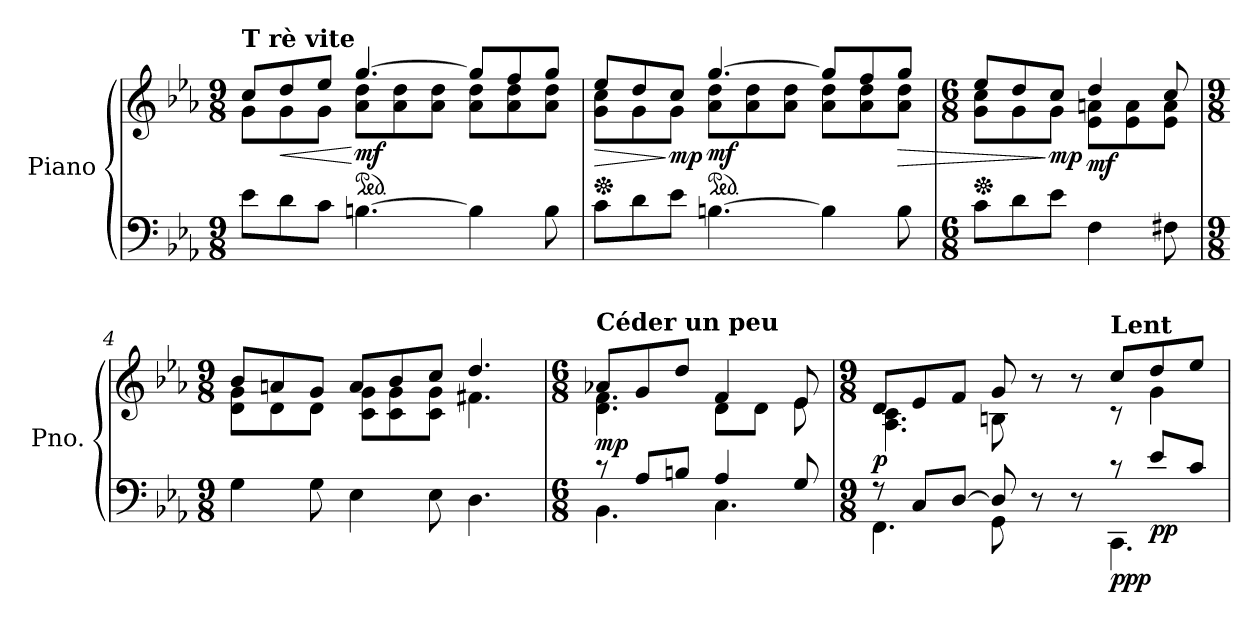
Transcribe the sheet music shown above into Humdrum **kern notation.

**kern	**kern	**dynam
*part1	*part1	*part1
*staff2	*staff1	*staff1/2
*I"Piano	*	*
*I'Pno.	*	*
*clefF4	*clefG2	*
*k[b-e-a-]	*k[b-e-a-]	*
*M9/8	*M9/8	*
=1	=1	=1
*	*^	*
!	!LO:TX:a:B:t=T rè vite	!	!
!	!	!	!LO:DY:b=2
!	!	!	!LO:DY:n=1:b
8e-\L	8cc/L	8g\L	p mf
!	!	!	!LO:HP:b
8d\	8dd/	8g\	<
8c\J	8ee-/J	8g\J	.
*	*ped	*	*
*	*MM138	*	*
!	!	!	!LO:DY:n=2:b
[4.Bn\	[4.gg/	8a-\ 8dd\L	[ mf
.	.	8a-\ 8dd\	.
.	.	8a-\ 8dd\J	.
4B\]	8gg/L]	8a-\ 8dd\L	.
.	8ff/	8a-\ 8dd\	.
8B\	8gg/J	8a-\ 8dd\J	.
=2	=2	=2	=2
*	*Xped	*	*
!	!	!	!LO:HP:b
8c\L	8ee-/L	8g\ 8cc\L	>
8d\	8dd/	8g\	.
!	!	!	!LO:DY:n=1:b
8e-\J	8cc/J	8g\J	] mp
*	*ped	*	*
!	!	!	!LO:DY:n=2:b
[4.Bn\	[4.gg/	8a-\ 8dd\L	mf
.	.	8a-\ 8dd\	.
.	.	8a-\ 8dd\J	.
4B\]	8gg/L]	8a-\ 8dd\L	.
.	8ff/	8a-\ 8dd\	.
!	!	!	!LO:HP:b
8B\	8gg/J	8a-\ 8dd\J	>
=3	=3	=3	=3
*M6/8	*M6/8	*	*
*	*Xped	*	*
8c\L	8ee-/L	8g\ 8cc\L	.
8d\	8dd/	8g\	.
!	!	!	!LO:DY:n=1:b
8e-\J	8cc/J	8g\J	] mp
!	!	!	!LO:DY:n=2:b
4F\	4dd/	8e-\ 8an\L	mf
.	.	8e-\ 8a\	.
8F#X\	8cc/	8e-\ 8a\J	.
!!LO:LB:g=z	!!
=4	=4	=4	=4
*M9/8	*M9/8	*	*
*	*MM130	*	*
4G\	8b-/L	8d\ 8g\L	.
.	8an/	8d\	.
8G\	8g/J	8d\J	.
*	*MM120	*	*
4E-\	8a/L	8c\ 8g\L	.
.	8b-/	8c\ 8g\	.
8E-\	8cc/J	8c\ 8g\J	.
4.D\	4.dd/	4.f#X\	.
=5	=5	=5	=5
*M6/8	*M6/8	*	*
*^	*	*	*
!	!	!LO:TX:a:B:t=Céder un peu	!	!
!	!	!	!	!LO:DY:b
8r	4.BB-\	8a-X/L	4.d\ 4.f\	mp
8A-/L	.	8g/	.	.
8Bn/J	.	8dd/J	.	.
4A-/	4.C\	4f/	8d\L	.
.	.	.	8d\J	.
8G/	.	8e-/	8e-\	.
=6	=6	=6	=6	=6
*M9/8	*	*M9/8	*	*
*	*	*MM92	*	*
!	!	!	!	!LO:DY:b
8r	4.FF\	8d/L	4.A-\ 4.c\	p
8C/L	.	8e-/	.	.
[8D/J	.	8f/J	.	.
8D/]	8GG\	8g/	8Bn\	.
8r	8ryy	8r	8ryy	.
8r	8ryy	8r	8ryy	.
!	!	!LO:TX:a:B:t=Lent	!	!
!	!	!	!	!LO:DY:b=2
!	!	!	!	!LO:DY:n=1:b
8r	4.CC\	8cc/L	8r	p pp
!	!	!	!	!LO:DY:n=2:b=2
8e-/L	.	8dd/	4g\	pp
8c/J	.	8ee-/J	.	.
*v	*v	*	*	*
*	*v	*v	*
=	=	=
*-	*-	*-
